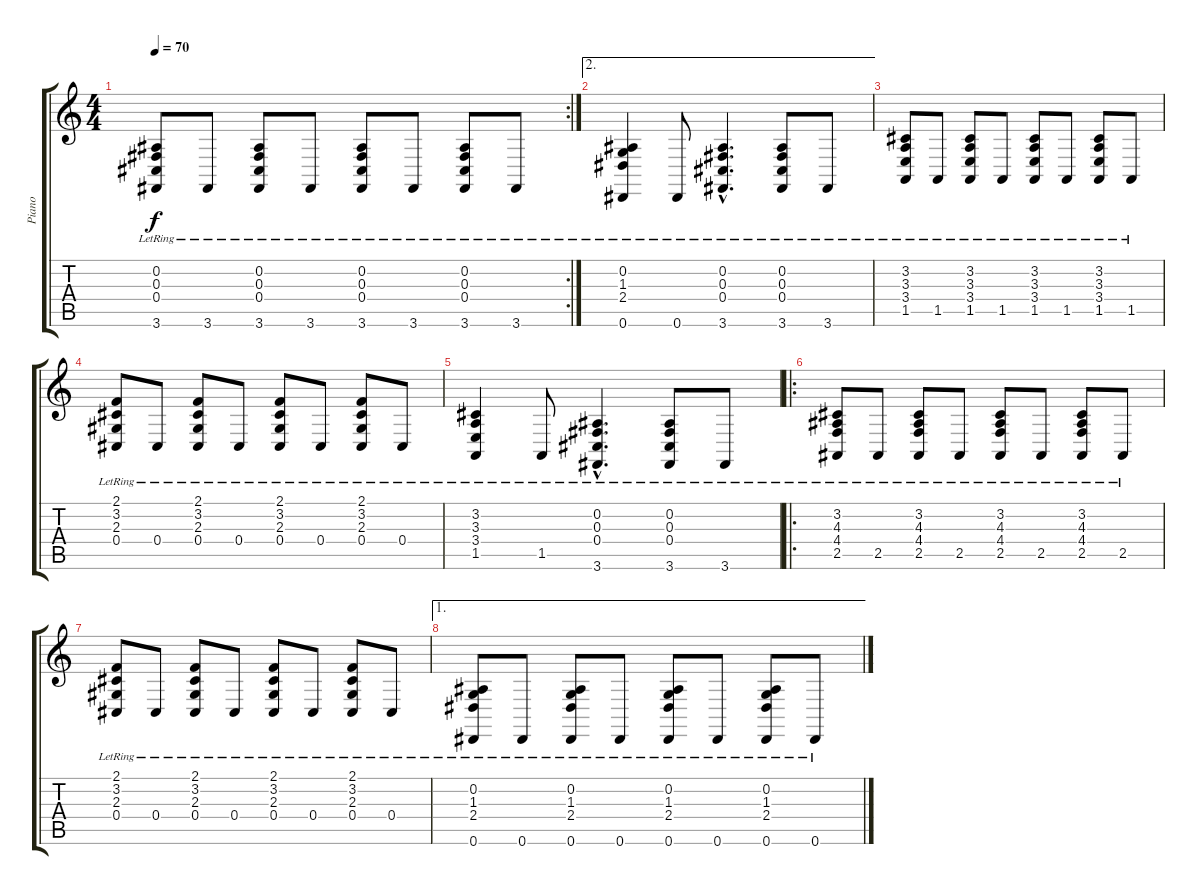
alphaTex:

\track ("Piano" "Piano") {instrument acousticgrandpiano}
\staff {score tabs}
\tuning (Eb4 Bb3 Gb3 Db3 Ab2 Eb2) {hide}
\rc 2
\ts (4 4)
\tempo 70
\clef g2
\ks c
(0.2{lr} 0.3{lr} 0.4{lr} 3.6{lr}).8{dy f} 3.6{lr}.8 (0.2{lr} 0.3{lr} 0.4{lr} 3.6{lr}).8 3.6{lr}.8 (0.2{lr} 0.3{lr} 0.4{lr} 3.6{lr}).8 3.6{lr}.8 (0.2{lr} 0.3{lr} 0.4{lr} 3.6{lr}).8 3.6{lr}.8 |
\ae 2
(0.2{lr} 1.3{lr} 2.4{lr} 0.6{lr}).4 0.6{lr}.8 (0.2{hac lr} 0.3{hac lr} 0.4{hac lr} 3.6{hac lr}).4{d} (0.2{lr} 0.3{lr} 0.4{lr} 3.6{lr}).8 3.6{lr}.8 |
(3.2{lr} 3.3{lr} 3.4{lr} 1.5{lr}).8 1.5{lr}.8 (3.2{lr} 3.3{lr} 3.4{lr} 1.5{lr}).8 1.5{lr}.8 (3.2{lr} 3.3{lr} 3.4{lr} 1.5{lr}).8 1.5{lr}.8 (3.2{lr} 3.3{lr} 3.4{lr} 1.5{lr}).8 1.5{lr}.8 |
(2.1{lr} 3.2{lr} 2.3{lr} 0.4{lr}).8 0.4{lr}.8 (2.1{lr} 3.2{lr} 2.3{lr} 0.4{lr}).8 0.4{lr}.8 (2.1{lr} 3.2{lr} 2.3{lr} 0.4{lr}).8 0.4{lr}.8 (2.1{lr} 3.2{lr} 2.3{lr} 0.4{lr}).8 0.4{lr}.8 |
(3.2{lr} 3.3{lr} 3.4{lr} 1.5{lr}).4 1.5{lr}.8 (0.2{hac lr} 0.3{hac lr} 0.4{hac lr} 3.6{hac lr}).4{d} (0.2{lr} 0.3{lr} 0.4{lr} 3.6{lr}).8 3.6{lr}.8 |
\ro
(3.2{lr} 4.3{lr} 4.4{lr} 2.5{lr}).8 2.5{lr}.8 (3.2{lr} 4.3{lr} 4.4{lr} 2.5{lr}).8 2.5{lr}.8 (3.2{lr} 4.3{lr} 4.4{lr} 2.5{lr}).8 2.5{lr}.8 (3.2{lr} 4.3{lr} 4.4{lr} 2.5{lr}).8 2.5{lr}.8 |
(2.1{lr} 3.2{lr} 2.3{lr} 0.4{lr}).8 0.4{lr}.8 (2.1{lr} 3.2{lr} 2.3{lr} 0.4{lr}).8 0.4{lr}.8 (2.1{lr} 3.2{lr} 2.3{lr} 0.4{lr}).8 0.4{lr}.8 (2.1{lr} 3.2{lr} 2.3{lr} 0.4{lr}).8 0.4{lr}.8 |
\ae 1
(0.2{lr} 1.3{lr} 2.4{lr} 0.6{lr}).8 0.6{lr}.8 (0.2{lr} 1.3{lr} 2.4{lr} 0.6{lr}).8 0.6{lr}.8 (0.2{lr} 1.3{lr} 2.4{lr} 0.6{lr}).8 0.6{lr}.8 (0.2{lr} 1.3{lr} 2.4{lr} 0.6{lr}).8 0.6{lr}.8
